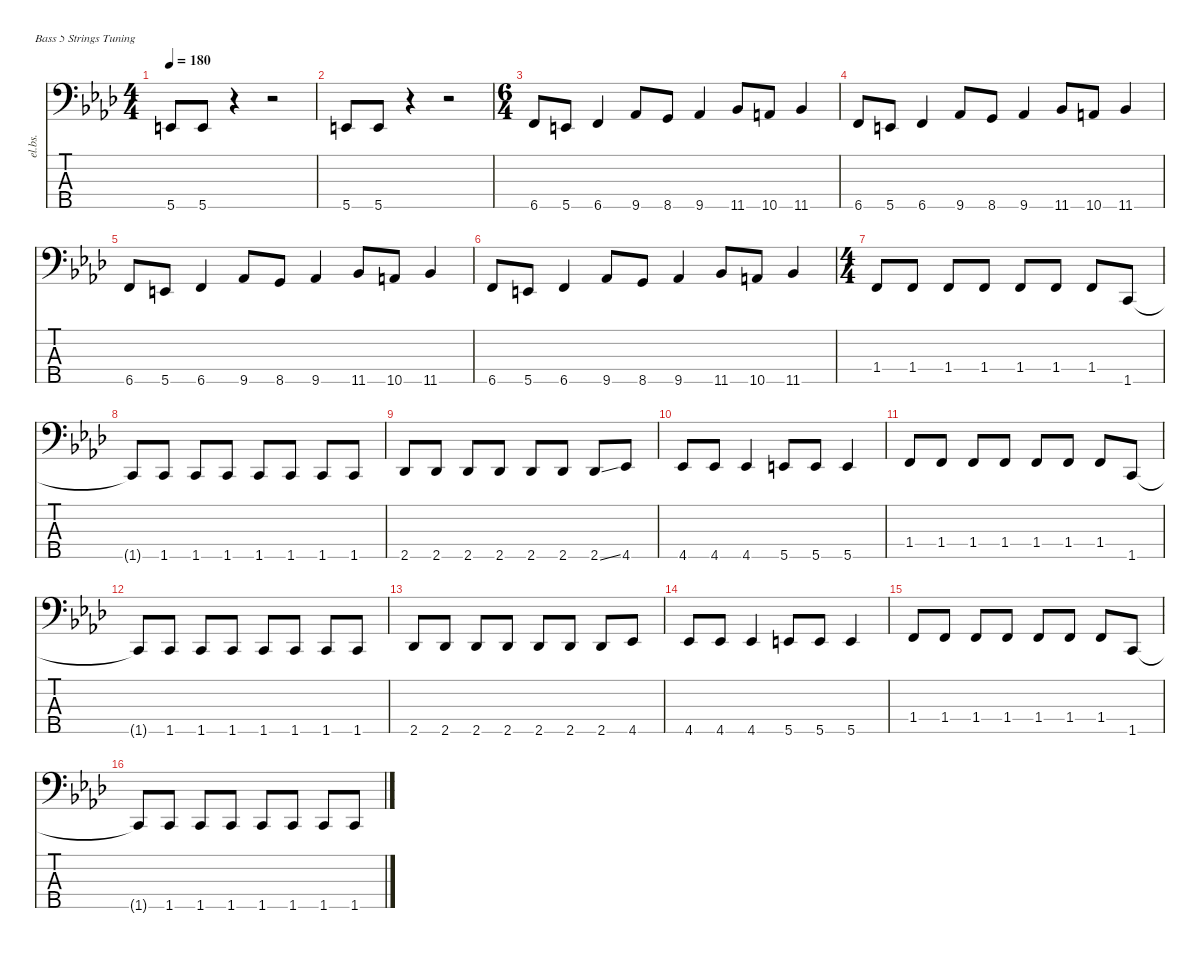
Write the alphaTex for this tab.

\defaultSystemsLayout 4
\hideDynamics
\bracketExtendMode nobrackets
\otherSystemsTrackNameOrientation horizontal
\track ("Bass" "el.bs.") {instrument electricbasspick}
\staff {score tabs}
\tuning (G2 D2 A1 E1 B0)
\ts (4 4)
\tempo 180
\clef f4
\ks fminor
5.5{acc forcenatural}.8{dy f beam Up} 5.5{acc forcenatural}.8{beam Up} r.4{beam Up} r.2{beam Up} |
5.5{acc forcenatural}.8{beam Up} 5.5{acc forcenatural}.8{beam Up} r.4{beam Up} r.2{beam Up} |
\ts (6 4)
\beaming (8 6 6)
6.5{acc forcenatural}.8{beam Up} 5.5{acc forcenatural}.8{beam Up} 6.5{acc forcenatural}.4{beam Up} 9.5{acc b}.8 8.5{acc forcenatural}.8{beam Up} 9.5{acc b}.4 11.5{acc b}.8 10.5{acc forcenatural}.8{beam Up} 11.5{acc b}.4 |
6.5{acc forcenatural}.8{beam Up} 5.5{acc forcenatural}.8{beam Up} 6.5{acc forcenatural}.4{beam Up} 9.5{acc b}.8 8.5{acc forcenatural}.8{beam Up} 9.5{acc b}.4 11.5{acc b}.8 10.5{acc forcenatural}.8{beam Up} 11.5{acc b}.4 |
6.5{acc forcenatural}.8{beam Up} 5.5{acc forcenatural}.8{beam Up} 6.5{acc forcenatural}.4{beam Up} 9.5{acc b}.8 8.5{acc forcenatural}.8{beam Up} 9.5{acc b}.4 11.5{acc b}.8 10.5{acc forcenatural}.8{beam Up} 11.5{acc b}.4 |
6.5{acc forcenatural}.8{beam Up} 5.5{acc forcenatural}.8{beam Up} 6.5{acc forcenatural}.4{beam Up} 9.5{acc b}.8 8.5{acc forcenatural}.8{beam Up} 9.5{acc b}.4 11.5{acc b}.8 10.5{acc forcenatural}.8{beam Up} 11.5{acc b}.4 |
\ts (4 4)
\beaming (8 2 2 2 2)
1.4{acc forcenatural}.8{beam Up} 1.4{acc forcenatural}.8{beam Up} 1.4{acc forcenatural}.8{beam Up} 1.4{acc forcenatural}.8{beam Up} 1.4{acc forcenatural}.8{beam Up} 1.4{acc forcenatural}.8{beam Up} 1.4{acc forcenatural}.8{beam Up} 1.5{acc forcenatural}.8{beam Up} |
1.5{t acc forcenatural}.8{beam Up} 1.5{acc forcenatural}.8{beam Up} 1.5{acc forcenatural}.8{beam Up} 1.5{acc forcenatural}.8{beam Up} 1.5{acc forcenatural}.8{beam Up} 1.5{acc forcenatural}.8{beam Up} 1.5{acc forcenatural}.8{beam Up} 1.5{acc forcenatural}.8{beam Up} |
2.5{acc b}.8 2.5{acc b}.8 2.5{acc b}.8 2.5{acc b}.8 2.5{acc b}.8 2.5{acc b}.8 2.5{ss acc b}.8 4.5{acc b}.8 |
4.5{acc b}.8 4.5{acc b}.8 4.5{acc b}.4 5.5{acc forcenatural}.8{beam Up} 5.5{acc forcenatural}.8{beam Up} 5.5{acc forcenatural}.4{beam Up} |
1.4{acc forcenatural}.8{beam Up} 1.4{acc forcenatural}.8{beam Up} 1.4{acc forcenatural}.8{beam Up} 1.4{acc forcenatural}.8{beam Up} 1.4{acc forcenatural}.8{beam Up} 1.4{acc forcenatural}.8{beam Up} 1.4{acc forcenatural}.8{beam Up} 1.5{acc forcenatural}.8{beam Up} |
1.5{t acc forcenatural}.8{beam Up} 1.5{acc forcenatural}.8{beam Up} 1.5{acc forcenatural}.8{beam Up} 1.5{acc forcenatural}.8{beam Up} 1.5{acc forcenatural}.8{beam Up} 1.5{acc forcenatural}.8{beam Up} 1.5{acc forcenatural}.8{beam Up} 1.5{acc forcenatural}.8{beam Up} |
2.5{acc b}.8 2.5{acc b}.8 2.5{acc b}.8 2.5{acc b}.8 2.5{acc b}.8 2.5{acc b}.8 2.5{acc b}.8 4.5{acc b}.8 |
4.5{acc b}.8 4.5{acc b}.8 4.5{acc b}.4 5.5{acc forcenatural}.8{beam Up} 5.5{acc forcenatural}.8{beam Up} 5.5{acc forcenatural}.4{beam Up} |
1.4{acc forcenatural}.8{beam Up} 1.4{acc forcenatural}.8{beam Up} 1.4{acc forcenatural}.8{beam Up} 1.4{acc forcenatural}.8{beam Up} 1.4{acc forcenatural}.8{beam Up} 1.4{acc forcenatural}.8{beam Up} 1.4{acc forcenatural}.8{beam Up} 1.5{acc forcenatural}.8{beam Up} |
1.5{t acc forcenatural}.8{beam Up} 1.5{acc forcenatural}.8{beam Up} 1.5{acc forcenatural}.8{beam Up} 1.5{acc forcenatural}.8{beam Up} 1.5{acc forcenatural}.8{beam Up} 1.5{acc forcenatural}.8{beam Up} 1.5{acc forcenatural}.8{beam Up} 1.5{acc forcenatural}.8{beam Up}
